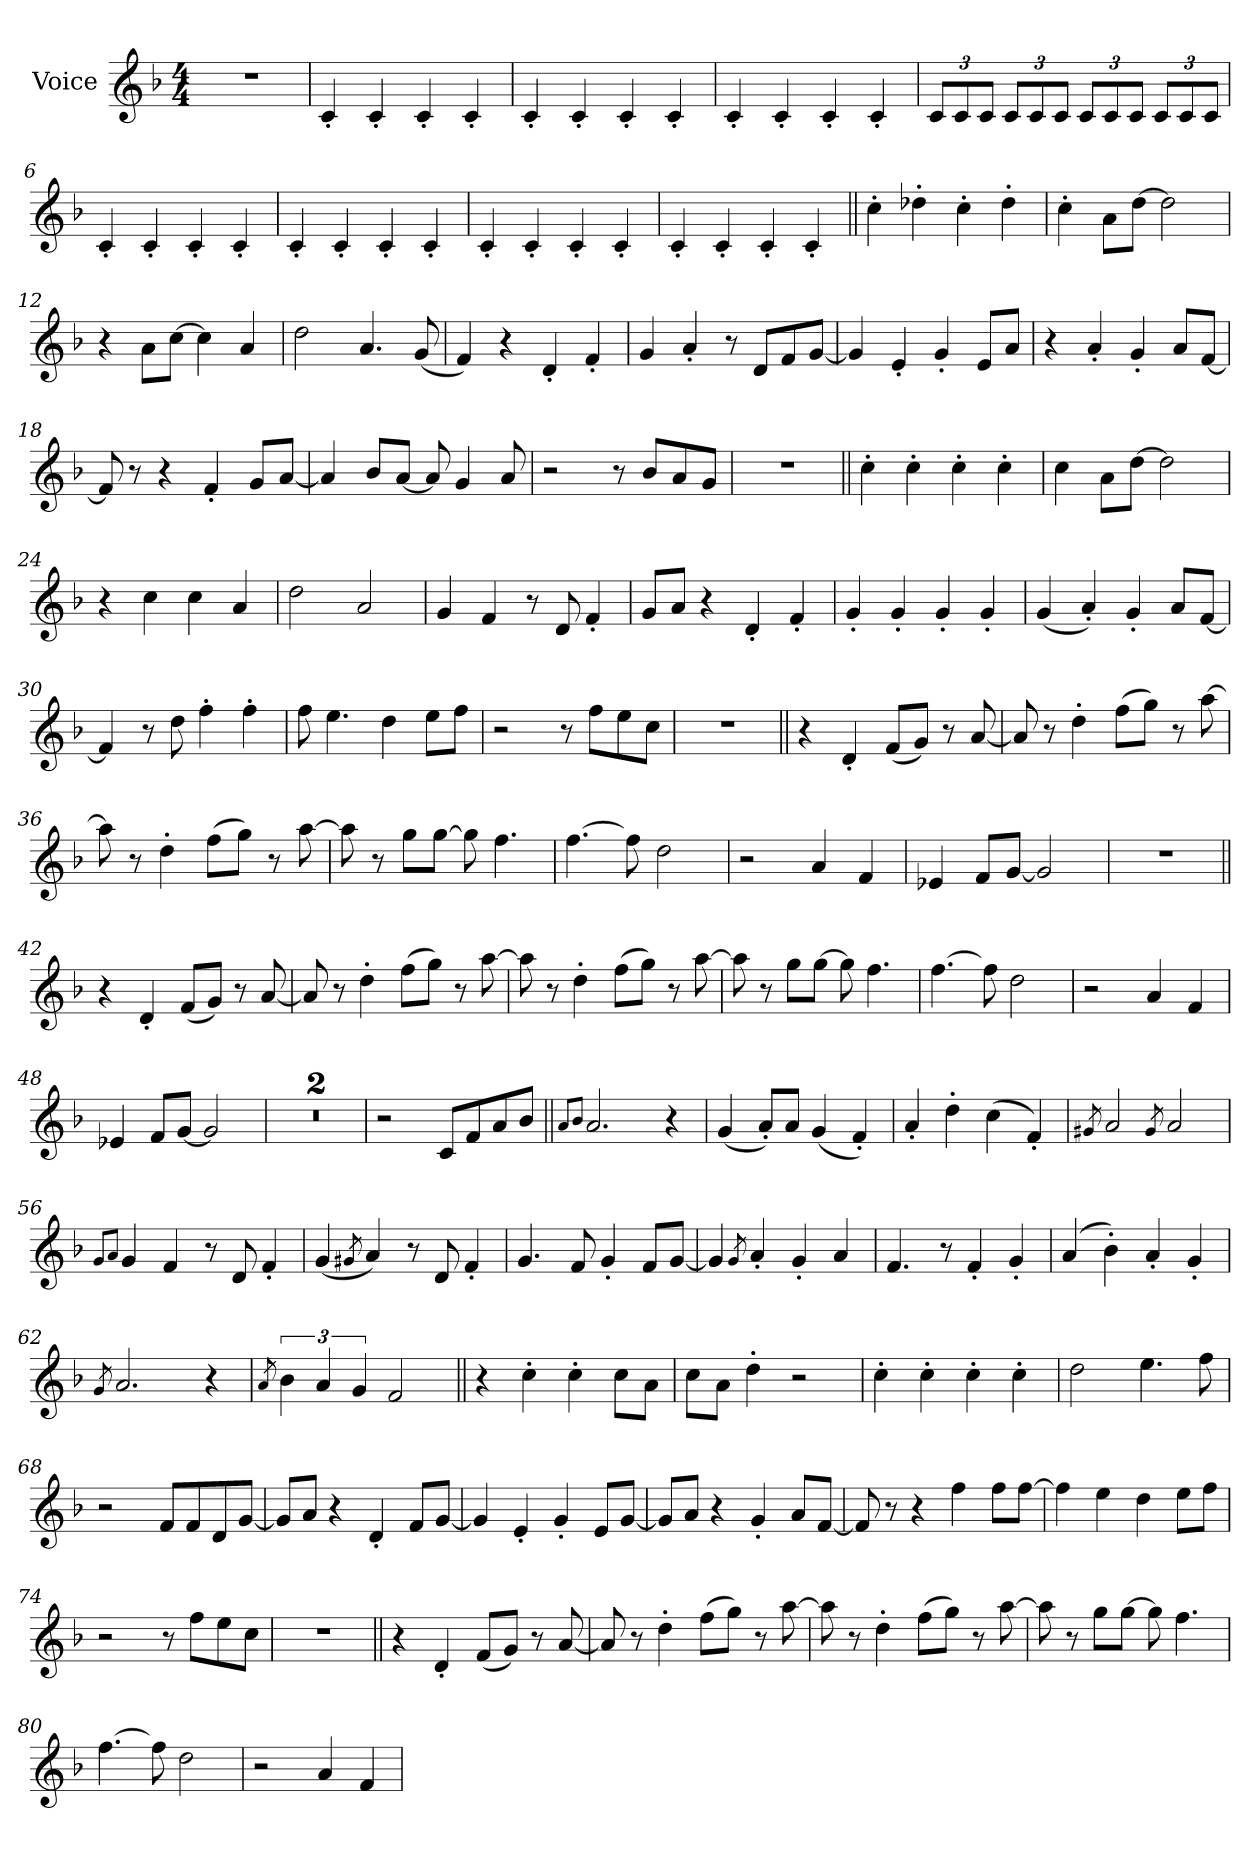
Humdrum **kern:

**kern
*part1
*staff1
*I"Voice
*I'Vc.
*clefG2
*k[b-]
*M4/4
=1
1r
=2
4c'!
4c'!
4c'!
4c'!
=3
4c'!
4c'!
4c'!
4c'!
=4
4c'!
4c'!
4c'!
4c'!
=5
*Xbrackettup
12c!L
12c!
12c!J
12c!L
12c!
12c!J
12c!L
12c!
12c!J
12c!L
12c!
12c!J
=6
4c'!
4c'!
4c'!
4c'!
=7
4c'!
4c'!
4c'!
4c'!
=8
4c'!
4c'!
4c'!
4c'!
=9
4c'!
4c'!
4c'!
4c'!
=10||
4cc'
4dd-X'
4cc'
4dd-'
=11
4cc'
8aL
[8ddJ
2dd]
=12
4r
8aL
[8ccJ
4cc]
4a
=13
2dd
4.a
(<8g
=14
4f)
4r
4d'
4f'
=15
4g
4a'
8r
8dL
8f
[8gJ
=16
4g]
4e'
4g'
8eL
8aJ
=17
4r
4a'
4g'
8aL
[8fJ
=18
8f]
8r
4r
4f'
8gL
[8aJ
=19
4a]
8b-L
[8aJ
8a]
4g
8a
=20
2r
8r
8b-L
8a
8gJ
=21
1r
=22||
4cc'
4cc'
4cc'
4cc'
=23
4cc
8aL
[8ddJ
2dd]
=24
4r
4cc
4cc
4a
=25
2dd
2a
=26
4g
4f
8r
8d
4f'
=27
8gL
8aJ
4r
4d'
4f'
=28
4g'
4g'
4g'
4g'
=29
(<4g
4a')
4g'
8aL
[8fJ
=30
4f]
8r
8dd
4ff'
4ff'
=31
8ff
4.ee
4dd
8eeL
8ffJ
=32
2r
8r
8ffL
8ee
8ccJ
=33
1r
=34||
4r
4d'
(<8fL
8gJ)
8r
[8a
=35
8a]
8r
4dd'
(>8ffL
8ggJ)
8r
[8aa
=36
8aa]
8r
4dd'
(>8ffL
8ggJ)
8r
[8aa
=37
8aa]
8r
8ggL
[8ggJ
8gg]
4.ff
=38
[4.ff
8ff]
2dd
=39
2r
4a
4f
=40
4e-X
8fL
[8gJ
2g]
=41
1r
=42||
4r
4d'
(<8fL
8gJ)
8r
[8a
=43
8a]
8r
4dd'
(>8ffL
8ggJ)
8r
[8aa
=44
8aa]
8r
4dd'
(>8ffL
8ggJ)
8r
[8aa
=45
8aa]
8r
8ggL
[8ggJ
8gg]
4.ff
=46
[4.ff
8ff]
2dd
=47
2r
4a
4f
=48
4e-X
8fL
[8gJ
2g]
=49
1r
=50
1r
=51
2r
8cL
8f
8a
8b-J
=52||
8qaL
8qb-J
2.a
4r
=53
(<4g
8a'L)
8aJ
(<4g
4f')
=54
4a'
4dd'
(>4cc
4f')
=55
8qg#X
2a
8qg#
2a
=56
8qgL
8qaJ
4g
4f
8r
8d
4f'
=57
(<4g
8qg#X
4a)
8r
8d
4f'
=58
4.g
8f
4g'
8fL
[8gJ
=59
4g]
8qg
4a'
4g'
4a
=60
4.f
8r
4f'
4g'
=61
(>4a
4b-')
4a'
4g'
=62
8qg
2.a
4r
=63
8qa
*brackettup
6b-
6a
6g
2f
=64||
4r
4cc'
4cc'
8ccL
8aJ
=65
8ccL
8aJ
4dd'
2r
=66
4cc'
4cc'
4cc'
4cc'
=67
2dd
4.ee
8ff
=68
2r
8fL
8f
8d
[8gJ
=69
8gL]
8aJ
4r
4d'
8fL
[8gJ
=70
4g]
4e'
4g'
8eL
[8gJ
=71
8gL]
8aJ
4r
4g'
8aL
[8fJ
=72
8f]
8r
4r
4ff
8ffL
[8ffJ
=73
4ff]
4ee
4dd
8eeL
8ffJ
=74
2r
8r
8ffL
8ee
8ccJ
=75
1r
=76||
4r
4d'
(<8fL
8gJ)
8r
[8a
=77
8a]
8r
4dd'
(>8ffL
8ggJ)
8r
[8aa
=78
8aa]
8r
4dd'
(>8ffL
8ggJ)
8r
[8aa
=79
8aa]
8r
8ggL
[8ggJ
8gg]
4.ff
=80
[4.ff
8ff]
2dd
=81
2r
4a
4f
=
*-
